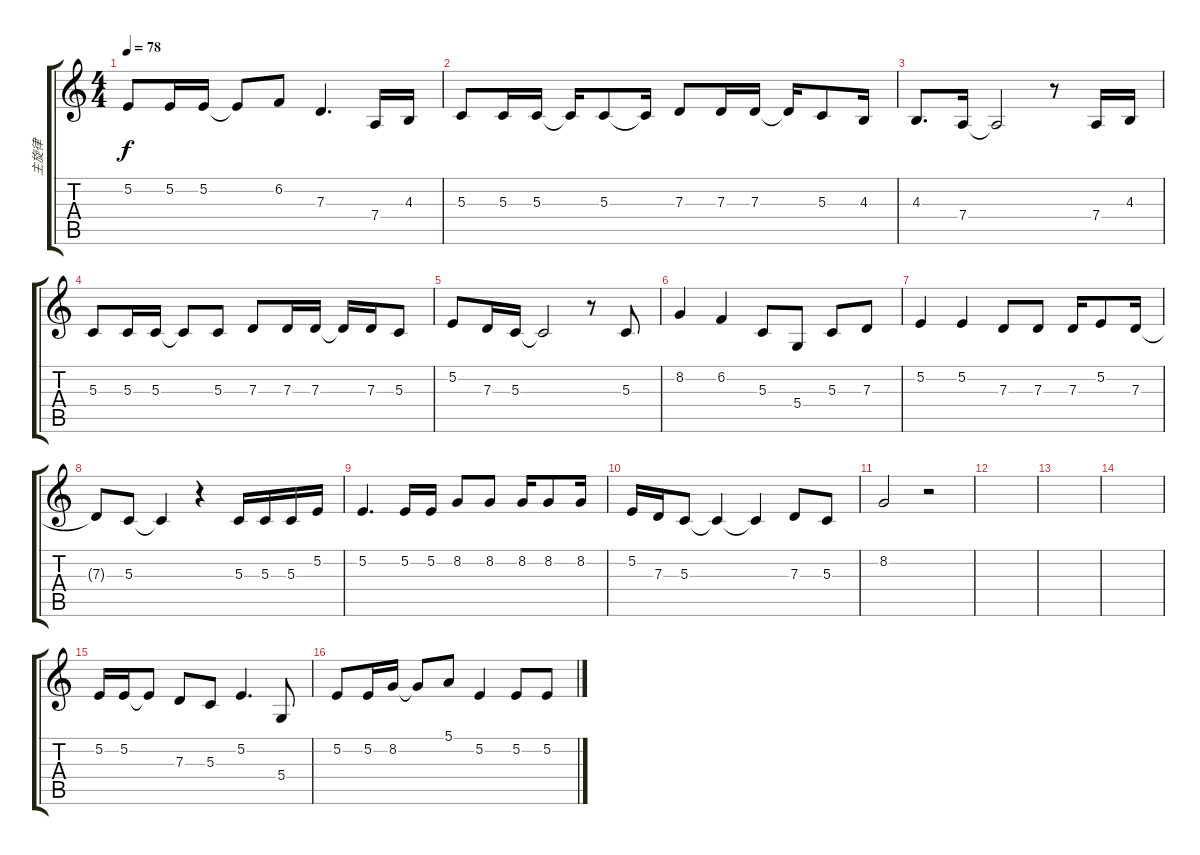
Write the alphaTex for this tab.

\track ("主旋律" "主旋律") {instrument tenorsax}
\staff {score tabs}
\tuning (E4 B3 G3 D3 A2 E2) {hide}
\ts (4 4)
\tempo 78
\clef g2
\ks c
5.2.8{dy f} 5.2.16 5.2.16 5.2{t}.8 6.2.8 7.3.4{d} 7.4.16 4.3.16 |
5.3.8 5.3.16 5.3.16 5.3{t}.16 5.3.8 5.3{t}.16 7.3.8 7.3.16 7.3.16 7.3{t}.16 5.3.8 4.3.16 |
4.3.8{d} 7.4.16 7.4{t}.2 r.8 7.4.16 4.3.16 |
5.3.8 5.3.16 5.3.16 5.3{t}.8 5.3.8 7.3.8 7.3.16 7.3.16 7.3{t}.16 7.3.16 5.3.8 |
5.2.8 7.3.16 5.3.16 5.3{t}.2 r.8 5.3.8 |
8.2.4 6.2.4 5.3.8 5.4.8 5.3.8 7.3.8 |
5.2.4 5.2.4 7.3.8 7.3.8 7.3.16 5.2.8 7.3.16 |
7.3{t}.8 5.3.8 5.3{t}.4 r.4 5.3.16 5.3.16 5.3.16 5.2.16 |
5.2.4{d} 5.2.16 5.2.16 8.2.8 8.2.8 8.2.16 8.2.8 8.2.16 |
5.2.16 7.3.16 5.3.8 5.3{t}.4 5.3{t}.4 7.3.8 5.3.8 |
8.2.2 r.2 |
|
|
|
5.2.16 5.2.16 5.2{t}.8 7.3.8 5.3.8 5.2.4{d} 5.4.8 |
5.2.8 5.2.16 8.2.16 8.2{t}.8 5.1.8 5.2.4 5.2.8 5.2.8
